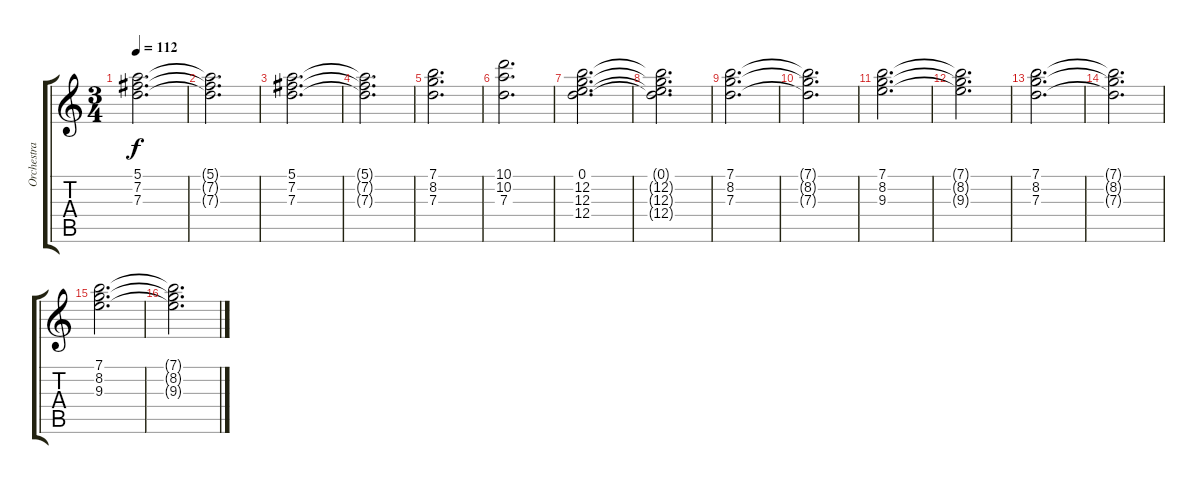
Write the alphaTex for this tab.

\track ("Orchestra (Michael Kamen)" "Orchestra ") {instrument stringensemble1}
\staff {score tabs}
\tuning (E5 B4 G4 D4 A3 E3) {hide}
\ts (3 4)
\tempo 112
\clef g2
\ks c
(5.1 7.2 7.3).2{d dy f} |
(5.1{t} 7.2{t} 7.3{t}).2{d} |
(5.1 7.2 7.3).2{d} |
(5.1{t} 7.2{t} 7.3{t}).2{d} |
(7.1 8.2 7.3).2{d} |
(10.1 10.2 7.3).2{d} |
(0.1 12.2 12.3 12.4).2{d} |
(0.1{t} 12.2{t} 12.3{t} 12.4{t}).2{d} |
(7.1 8.2 7.3).2{d} |
(7.1{t} 8.2{t} 7.3{t}).2{d} |
(7.1 8.2 9.3).2{d} |
(7.1{t} 8.2{t} 9.3{t}).2{d} |
(7.1 8.2 7.3).2{d} |
(7.1{t} 8.2{t} 7.3{t}).2{d} |
(7.1 8.2 9.3).2{d} |
(7.1{t} 8.2{t} 9.3{t}).2{d}
